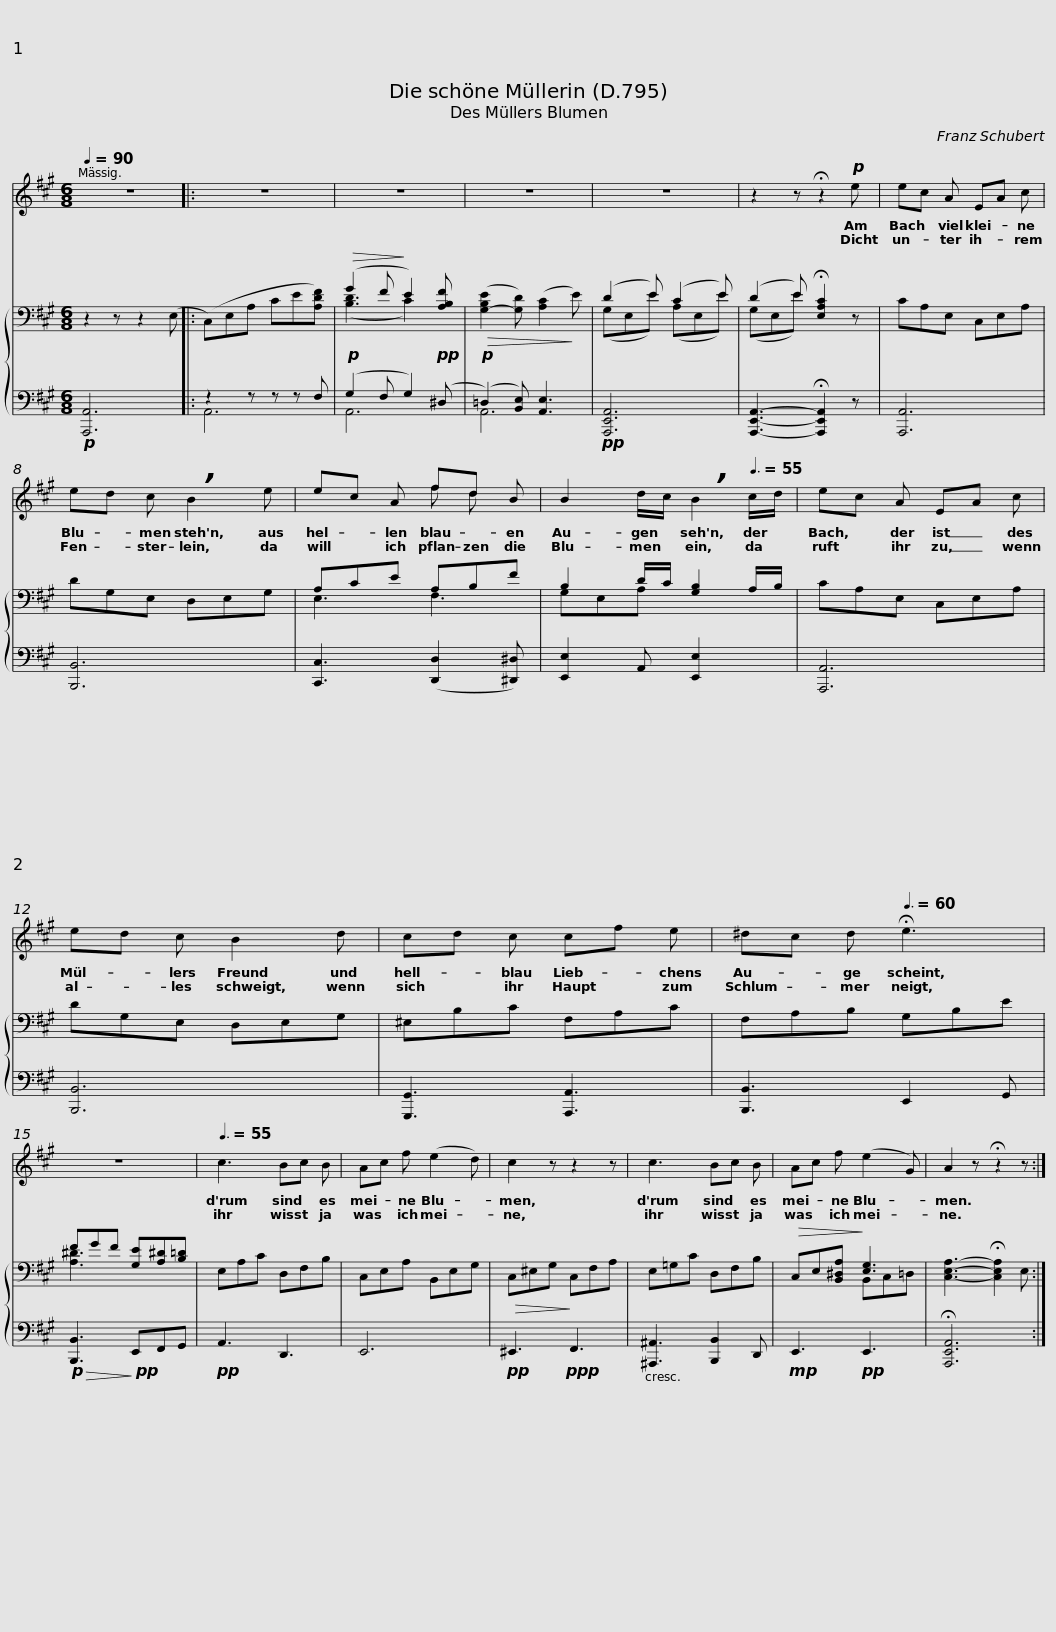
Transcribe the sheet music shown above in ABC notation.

X:1
%%score ( 1 2 ) { ( 3 6 ) | ( 4 5 ) }
L:1/8
Q:1/4=90
M:6/8
I:linebreak $
K:A
V:1 treble
V:2 treble
V:3 bass
V:6 bass
V:4 bass
V:5 bass
V:1
 z6 |: z6 | z6 | z6 | z6 | %5
 z2 z !fermata!z2!p! e |$ ec A EA c | ed c !breath!B2 e | ec A fd B | B2 d/c/ !breath!B2[Q:3/8=55] c/d/ | %10
 ec A EA c |$ ed c B2 d | cd c cf e | ^dc d[Q:3/8=60] !fermata!e3 | z6 | %15
[Q:3/8=55] c3 Bc B |$ Ac f (e2 d) | c2 z z2 z | c3 Bc B | Ac f (e2 G) | %20
 A2 z !fermata!z2 z :| %21
V:2
 x6 |: x6 | x6 | x6 | x6 | %5
 x6 |$ x6 | x6 | x3 f d x | x6 | %10
 x6 |$ x6 | x6 | x6 | x6 | %15
 x6 |$ x6 | x6 | x6 | x6 | %20
 x6 :| %21
V:3
 z2 z z2 (E, |: (C,)E,A, CE[A,DF]) |!>(! (G2 F!>)! E2) [A,B,F] |!>(! ([G,-B,E]2 [G,D]) ([A,C]2!>)! E) | (D2 E) (C2 E) | %5
 (D2 E) !fermata![E,A,C]2 z |$ CA,E, C,E,A, | DG,E, D,E,G, | A,CE A,B,F | B,2 D/C/ [G,B,]2 A,/B,/ | %10
 CA,E, C,E,A, |$ DG,E, D,E,G, | ^E,B,C F,A,C | F,A,B, G,B,E | FGF [G,E][A,^D][B,=D] | %15
 E,A,C D,F,B, |$ C,E,A, B,,E,G, |!>(! C,^E,G,!>)! C,F,A, | E,=G,C D,F,B, |!>(! C,E,[B,,^D,A,]!>)! [E,G,]3 | %20
 [C,E,A,]3- !fermata![C,E,A,]2 E, :| %21
V:4
!p! [A,,,A,,-]6 |: z2 z z z F, |!p! (G,2 F, G,2)!pp! (^D, |!p! (=D,2) [B,,E,]) [A,,E,]3 |!pp! [A,,,E,,A,,]6 | %5
 [A,,,E,,A,,]3- !fermata![A,,,E,,A,,]2 z |$ [A,,,A,,]6 | [B,,,B,,]6 | [C,,C,]3 ([D,,D,]2 [^D,,^D,]) | [E,,E,]2 A,, [E,,E,]2 x | %10
 [A,,,A,,]6 |$ [B,,,B,,]6 | [G,,,G,,]3 [A,,,A,,]3 | [B,,,B,,]3 E,,2 G,, |!p!!>(! [B,,,B,,]3!>)!!pp! E,,F,,G,, | %15
!pp! A,,3 D,,3 |$ E,,6 |!pp! ^E,,3!ppp! F,,3 | [^A,,,^A,,]3 [B,,,B,,]2 D,, |!mp! E,,3!pp! E,,3 | %20
 !fermata![A,,,E,,A,,]6 :| %21
V:5
 x6 |: A,,6 | A,,6 | A,,6 | x6 | %5
 x6 |$ x6 | x6 | x6 | x6 | %10
 x6 |$ x6 | x6 | x6 | x6 | %15
 x6 |$ x6 | x6 | x6 | x6 | %20
 x6 :| %21
V:6
 x6 |: x6 | ([B,D]3 C2) x | x6 | (G,E,E) (A,E,E) | %5
 (G,E,E) x2 x |$ x6 | x6 | E,3 F,3 | G,E,A, x3 | %10
 x6 |$ x6 | x6 | x6 | [A,^D]3 x3 | %15
 x6 |$ x6 | x6 | x6 | x3 B,,C,=D, | %20
 x6 :| %21
